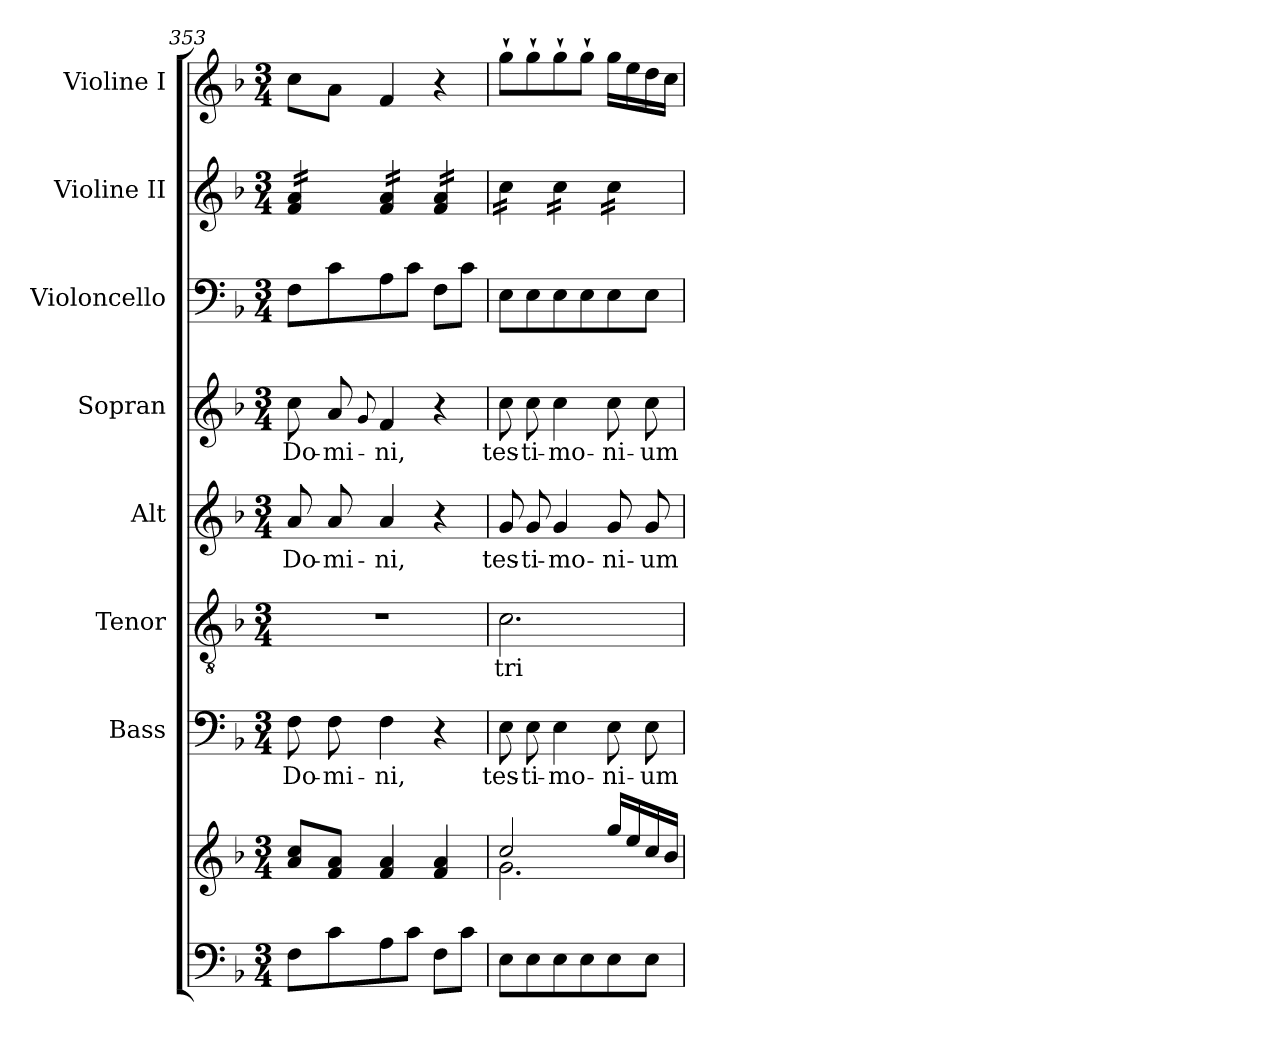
**kern	**kern	**kern	**text	**kern	**text	**kern	**text	**kern	**text	**kern	**kern	**kern
*part8	*part8	*part7	*part7	*part6	*part6	*part5	*part5	*part4	*part4	*part3	*part2	*part1
*staff9	*staff8	*staff7	*staff7	*staff6	*staff6	*staff5	*staff5	*staff4	*staff4	*staff3	*staff2	*staff1
*	*	*I"Bass	*	*I"Tenor	*	*I"Alt	*	*I"Sopran	*	*I"Violoncello	*I"Violine II	*I"Violine I
*	*	*I'B.	*	*I'T.	*	*I'A.	*	*I'S.	*	*I'Vc.	*I'Vl. II	*I'Vl. I
!!LO:PB:g=z
*clefF4	*clefG2	*clefF4	*	*clefGv2	*	*clefG2	*	*clefG2	*	*clefF4	*clefG2	*clefG2
*	*	*	*	*	*	*	*	*	*	*ITrd7c12	*	*
*k[b-]	*k[b-]	*k[b-]	*	*k[b-]	*	*k[b-]	*	*k[b-]	*	*k[b-]	*k[b-]	*k[b-]
*F:	*F:	*F:	*	*F:	*	*F:	*	*F:	*	*F:	*F:	*F:
*M3/4	*M3/4	*M3/4	*	*M3/4	*	*M3/4	*	*M3/4	*	*M3/4	*M3/4	*M3/4
=353	=353	=353	=353	=353	=353	=353	=353	=353	=353	=353	=353	=353
!	!	!	!LO:LY:b	!	!	!	!LO:LY:b	!	!LO:LY:b	!	!	!
*	*	*	*	*	*	*	*	*	*	*	*tremolo	*
8F\L	8a/ 8cc/L	8F\	Do-	2.r	.	8a/	Do-	8cc\	Do-	8FF\L	16f/ 16a/LL	8cc\L
.	.	.	.	.	.	.	.	.	.	.	16f/ 16a/	.
!	!	!	!LO:LY:b	!	!	!	!LO:LY:b	!	!LO:LY:b	!	!	!
8c\	8f/ 8a/J	8F\	-mi-	.	.	8a/	-mi-	8a/	-mi-	8C\	16f/ 16a/	8a\J
.	.	.	.	.	.	.	.	.	.	.	16f/ 16a/JJ	.
.	.	.	.	.	.	.	.	8qqg/	.	.	.	.
!	!	!	!LO:LY:b	!	!	!	!LO:LY:b	!	!LO:LY:b	!	!	!
8A\	4f/ 4a/	4F\	-ni,	.	.	4a/	-ni,	4f/	-ni,	8AA\	16f/ 16a/LL	4f/
.	.	.	.	.	.	.	.	.	.	.	16f/ 16a/	.
8c\J	.	.	.	.	.	.	.	.	.	8C\J	16f/ 16a/	.
.	.	.	.	.	.	.	.	.	.	.	16f/ 16a/JJ	.
8F\L	4f/ 4a/	4r	.	.	.	4r	.	4r	.	8FF\L	16f/ 16a/LL	4r
.	.	.	.	.	.	.	.	.	.	.	16f/ 16a/	.
8c\J	.	.	.	.	.	.	.	.	.	8C\J	16f/ 16a/	.
.	.	.	.	.	.	.	.	.	.	.	16f/ 16a/JJ	.
=354	=354	=354	=354	=354	=354	=354	=354	=354	=354	=354	=354	=354
*	*^	*	*	*	*	*	*	*	*	*	*	*
!	!	!	!	!LO:LY:b	!	!LO:LY:b	!	!LO:LY:b	!	!LO:LY:b	!	!	!
8E\L	2cc/	2.g\	8E\	tes-	2.c\	tri-	8g/	tes-	8cc\	tes-	8EE\L	16cc\LL	8gg`>\L
.	.	.	.	.	.	.	.	.	.	.	.	16cc\	.
!	!	!	!	!LO:LY:b	!	!	!	!LO:LY:b	!	!LO:LY:b	!	!	!
8E\	.	.	8E\	-ti-	.	.	8g/	-ti-	8cc\	-ti-	8EE\	16cc\	8gg`>\
.	.	.	.	.	.	.	.	.	.	.	.	16cc\JJ	.
!	!	!	!	!LO:LY:b	!	!	!	!LO:LY:b	!	!LO:LY:b	!	!	!
8E\	.	.	4E\	-mo-	.	.	4g/	-mo-	4cc\	-mo-	8EE\	16cc\LL	8gg`>\
.	.	.	.	.	.	.	.	.	.	.	.	16cc\	.
8E\	.	.	.	.	.	.	.	.	.	.	8EE\	16cc\	8gg`>\J
.	.	.	.	.	.	.	.	.	.	.	.	16cc\JJ	.
!	!	!	!	!LO:LY:b	!	!	!	!LO:LY:b	!	!LO:LY:b	!	!	!
8E\	16gg/LL	.	8E\	-ni-	.	.	8g/	-ni-	8cc\	-ni-	8EE\	16cc\LL	16gg\LL
.	16ee/	.	.	.	.	.	.	.	.	.	.	16cc\	16ee\
!	!	!	!	!LO:LY:b	!	!	!	!LO:LY:b	!	!LO:LY:b	!	!	!
8E\J	16cc/	.	8E\	-um	.	.	8g/	-um	8cc\	-um	8EE\J	16cc\	16dd\
.	16b-/JJ	.	.	.	.	.	.	.	.	.	.	16cc\JJ	16cc\JJ
*	*	*	*	*	*	*	*	*	*	*	*	*Xtremolo	*
*	*v	*v	*	*	*	*	*	*	*	*	*	*	*
=	=	=	=	=	=	=	=	=	=	=	=	=
*-	*-	*-	*-	*-	*-	*-	*-	*-	*-	*-	*-	*-
